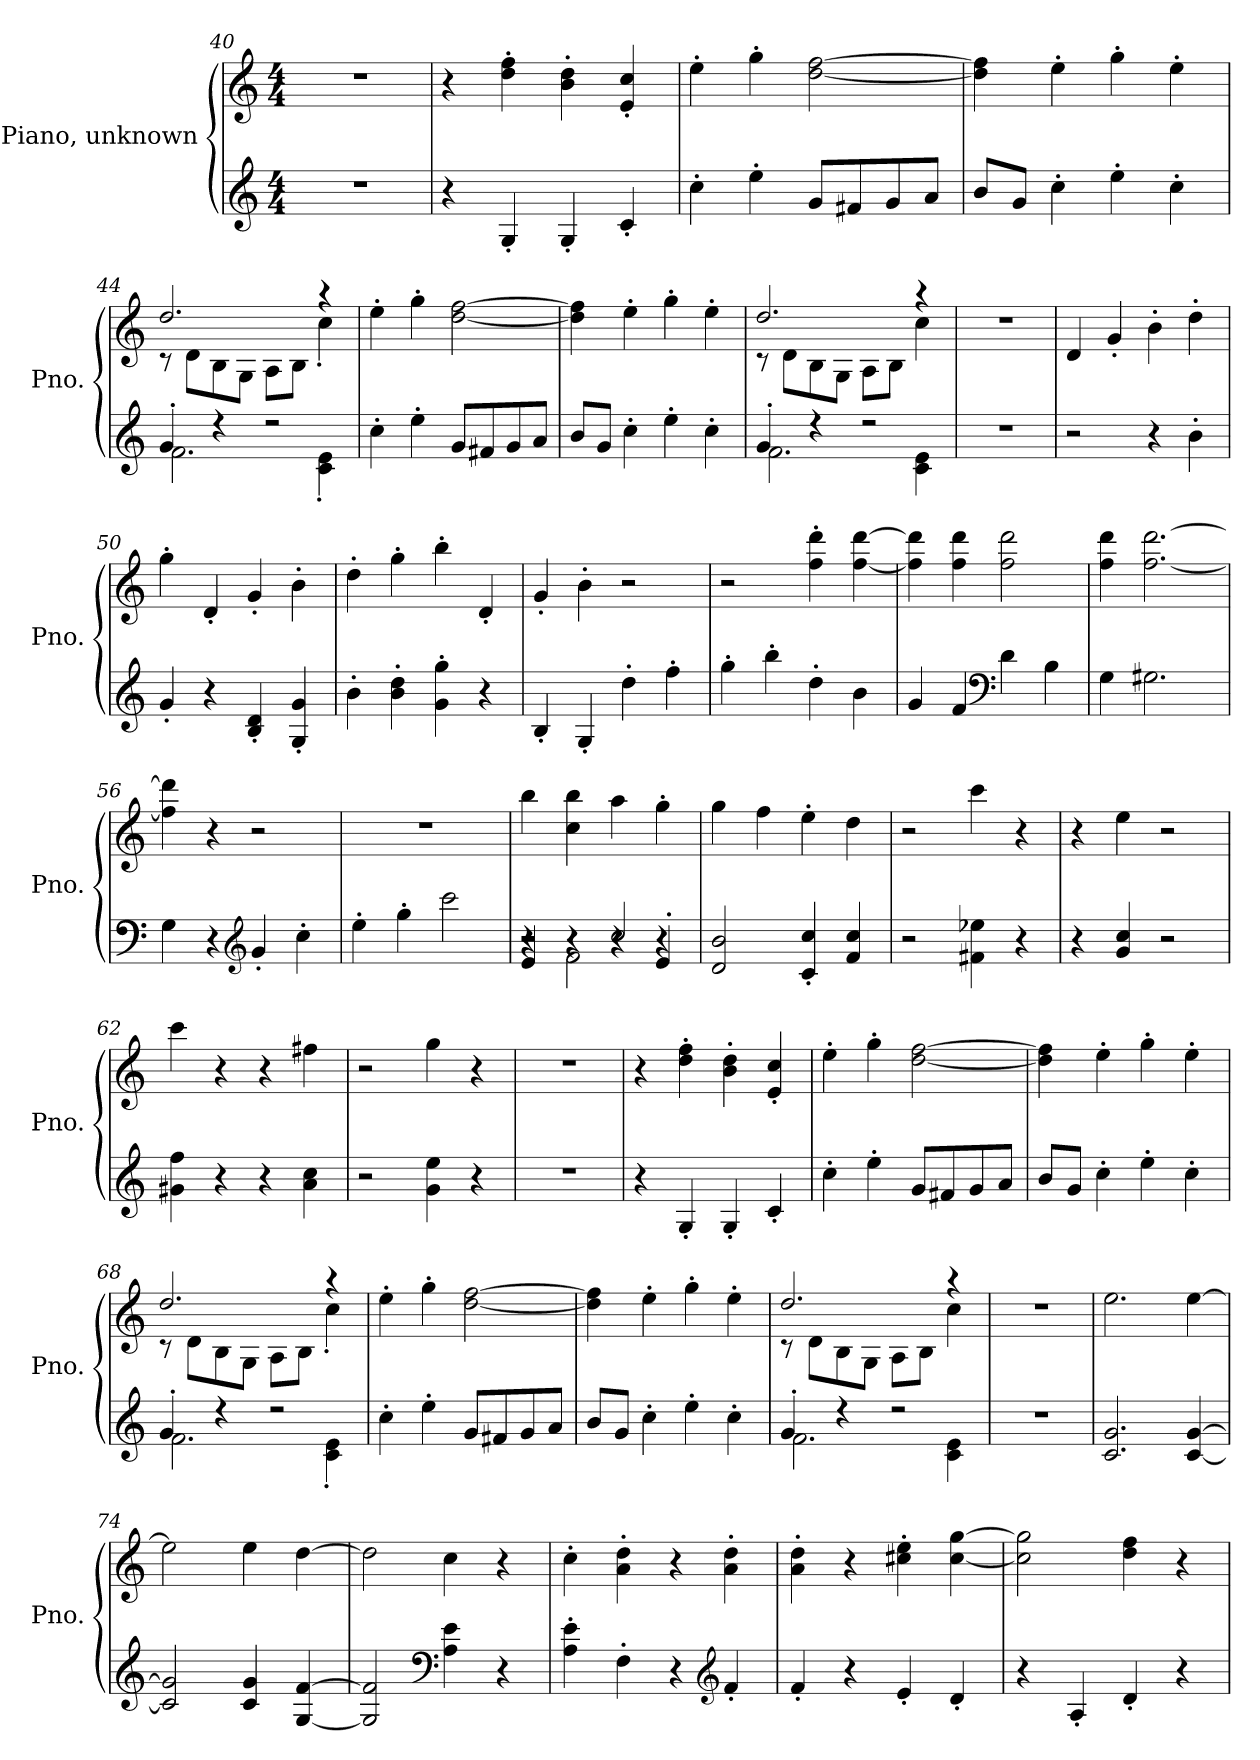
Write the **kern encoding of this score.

**kern	**kern
*part1	*part1
*staff2	*staff1
*I"Piano, unknown	*
*I'Pno.	*
*clefG2	*clefG2
*k[]	*k[]
*M4/4	*M4/4
=40	=40
1r	1r
=41	=41
4r	4r
4G'/	4dd\' 4ff\'
4G'/	4b\' 4dd\'
4c'/	4e/' 4cc/'
!!LO:LB:g=z
=42	=42
4cc'\	4ee'\
4ee'\	4gg'\
8g/L	[2dd\ [2ff\
8f#X/	.
8g/	.
8a/J	.
=43	=43
8b/L	4dd\] 4ff\]
8g/J	.
4cc'\	4ee'\
4ee'\	4gg'\
4cc'\	4ee'\
=44	=44
*^	*^
4g'/	2.f\	2.dd/	8r
.	.	.	8d\L
4r	.	.	8B\
.	.	.	8G\J
2r	.	.	8A\L
.	.	.	8B\J
.	4c\' 4e\'	4r	4cc'\
*v	*v	*	*
*	*v	*v
=45	=45
4cc'\	4ee'\
4ee'\	4gg'\
8g/L	[2dd\ [2ff\
8f#X/	.
8g/	.
8a/J	.
=46	=46
8b/L	4dd\] 4ff\]
8g/J	.
4cc'\	4ee'\
4ee'\	4gg'\
4cc'\	4ee'\
=47	=47
*^	*^
4g'/	2.f\	2.dd/	8r
.	.	.	8d\L
4r	.	.	8B\
.	.	.	8G\J
2r	.	.	8A\L
.	.	.	8B\J
.	4c\ 4e\	4r	4cc\
*v	*v	*	*
*	*v	*v
!!LO:PB:g=z
=48	=48
1r	1r
=49	=49
2r	4d/
.	4g'/
4r	4b'\
4b'\	4dd'\
=50	=50
4g'/	4gg'\
4r	4d'/
4B/' 4d/'	4g'/
4G/' 4g/'	4b'\
=51	=51
4b'\	4dd'\
4b\' 4dd\'	4gg'\
4g\' 4gg\'	4bb'\
4r	4d'/
=52	=52
4B'/	4g'/
4G'/	4b'\
4dd'\	2r
4ff'\	.
=53	=53
4gg'\	2r
4bb'\	.
4dd'\	4ff\' 4ddd\'
4b\	[4ff\ [4ddd\
=54	=54
4g/	4ff\] 4ddd\]
4f/	4ff\ 4ddd\
*clefF4	*
4d\	2ff\ 2ddd\
4B\	.
=55	=55
4G\	4ff\ 4ddd\
2.G#X\	[2.ff\ [2.ddd\
!!LO:LB:g=z
=56	=56
4G\	4ff\] 4ddd\]
4r	4r
*clefG2	*
4g'/	2r
4cc'\	.
=57	=57
4ee'\	1r
4gg'\	.
2ccc\	.
=58	=58
*^	*
*	*^	*
2r	4r	4e/	4bb\
.	2f\	4r	4cc\ 4bb\
2cc/	.	4r	4aa\
.	4r	4e'/	4gg'\
*v	*v	*v	*
=59	=59
2d/ 2b/	4gg\
.	4ff\
4c/' 4cc/'	4ee'\
4f/ 4cc/	4dd\
=60	=60
2r	2r
4f#X\ 4ee-X\	4ccc\
4r	4r
=61	=61
4r	4r
4g/ 4cc/	4ee\
2r	2r
=62	=62
4g#X\ 4ff\	4ccc\
4r	4r
4r	4r
4a\ 4cc\	4ff#X\
=63	=63
2r	2r
4g\ 4ee\	4gg\
4r	4r
=64	=64
1r	1r
!!LO:LB:g=z
=65	=65
4r	4r
4G'/	4dd\' 4ff\'
4G'/	4b\' 4dd\'
4c'/	4e/' 4cc/'
=66	=66
4cc'\	4ee'\
4ee'\	4gg'\
8g/L	[2dd\ [2ff\
8f#X/	.
8g/	.
8a/J	.
=67	=67
8b/L	4dd\] 4ff\]
8g/J	.
4cc'\	4ee'\
4ee'\	4gg'\
4cc'\	4ee'\
=68	=68
*^	*^
4g'/	2.f\	2.dd/	8r
.	.	.	8d\L
4r	.	.	8B\
.	.	.	8G\J
2r	.	.	8A\L
.	.	.	8B\J
.	4c\' 4e\'	4r	4cc'\
*v	*v	*	*
*	*v	*v
=69	=69
4cc'\	4ee'\
4ee'\	4gg'\
8g/L	[2dd\ [2ff\
8f#X/	.
8g/	.
8a/J	.
=70	=70
8b/L	4dd\] 4ff\]
8g/J	.
4cc'\	4ee'\
4ee'\	4gg'\
4cc'\	4ee'\
!!LO:LB:g=z
=71	=71
*^	*^
4g'/	2.f\	2.dd/	8r
.	.	.	8d\L
4r	.	.	8B\
.	.	.	8G\J
2r	.	.	8A\L
.	.	.	8B\J
.	4c\ 4e\	4r	4cc\
*v	*v	*	*
*	*v	*v
=72	=72
1r	1r
=73	=73
2.c/ 2.g/	2.ee\
[4c/ [4g/	[4ee\
=74	=74
2c/] 2g/]	2ee\]
4c/ 4g/	4ee\
[4G/ [4f/	[4dd\
=75	=75
2G/] 2f/]	2dd\]
*clefF4	*
4A\ 4e\	4cc\
4r	4r
=76	=76
4A\' 4e\'	4cc'\
4F'\	4a\' 4dd\'
4r	4r
*clefG2	*
4f'/	4a\' 4dd\'
=77	=77
4f'/	4a\' 4dd\'
4r	4r
4e'/	4cc#X\' 4ee\'
4d'/	[4cc#\ [4gg\
=78	=78
4r	2cc#\] 2gg\]
4A'/	.
4d'/	4dd\ 4ff\
4r	4r
=	=
*-	*-
